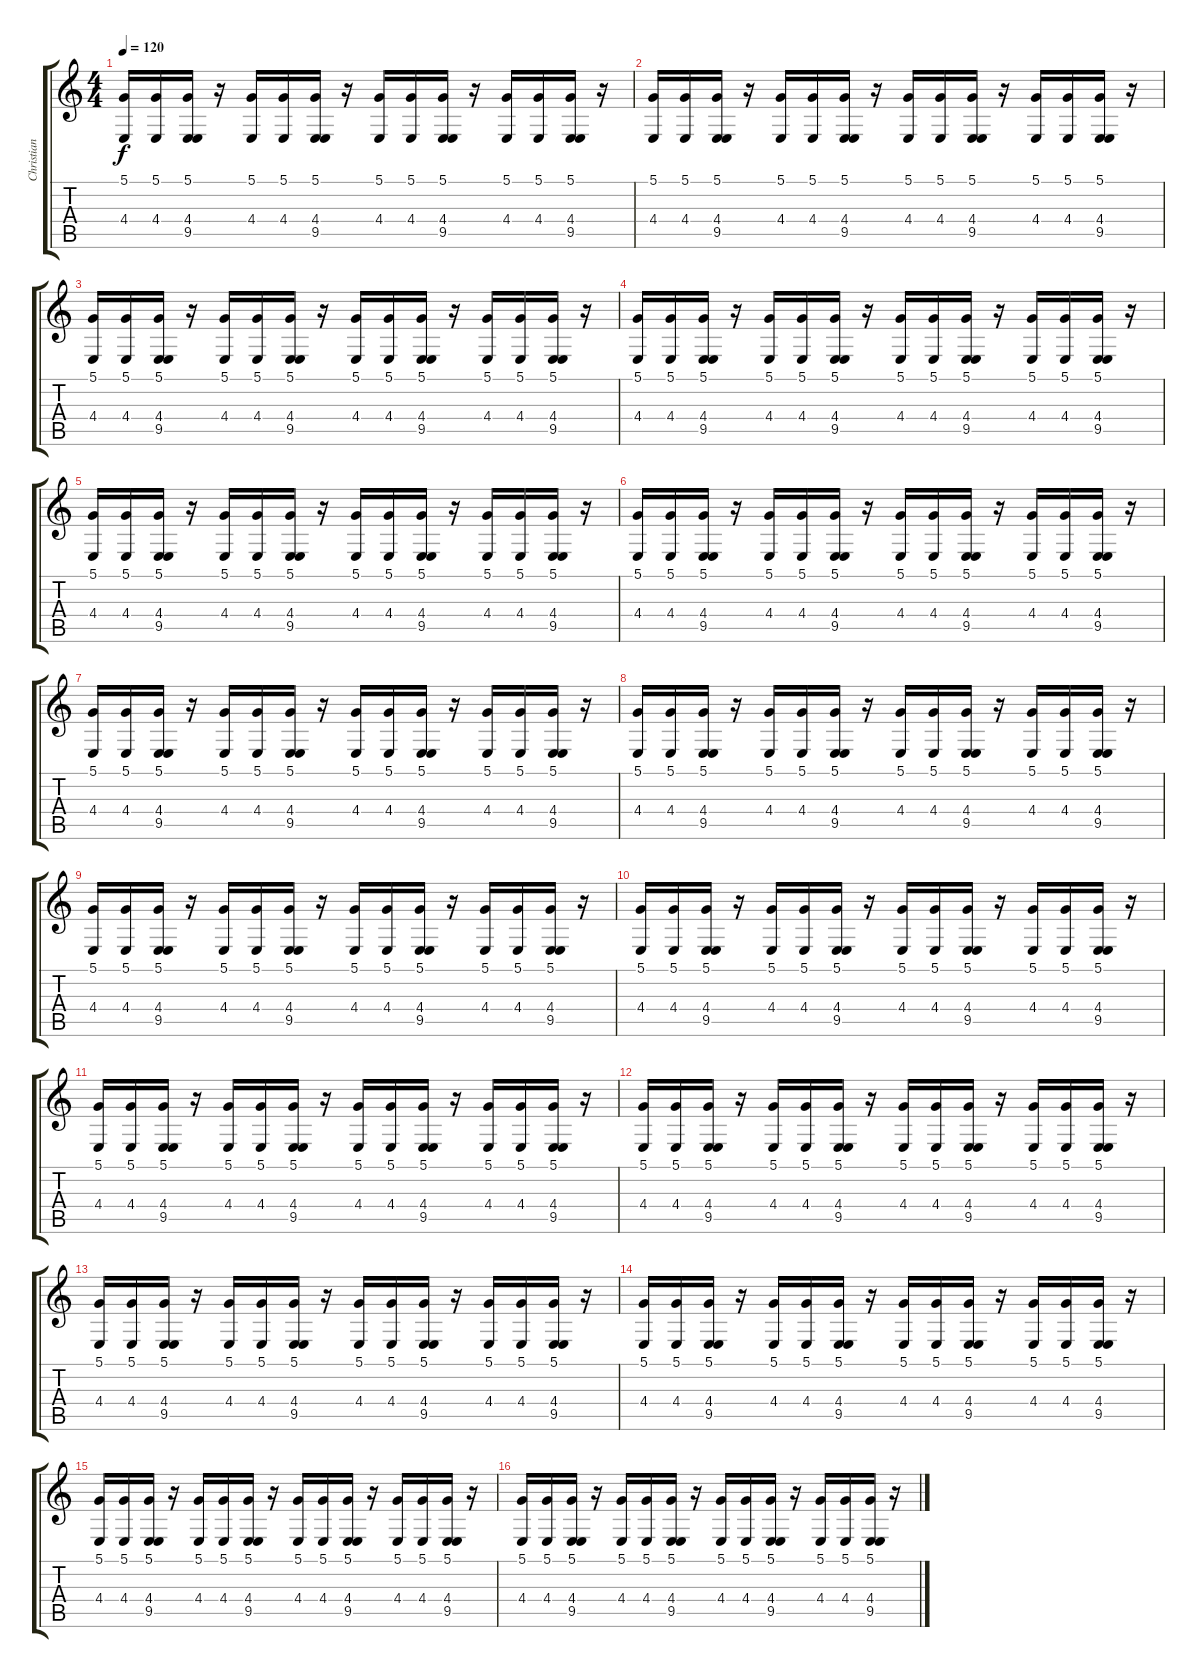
\track ("Christian Lorenz - Keyboard I" "Christian ") {instrument pad3polysynth}
\staff {score tabs}
\tuning (D4 A3 F3 C3 G2 C2) {hide}
\ts (4 4)
\tempo 120
\clef g2
\ks c
(5.1 4.4).16{dy f volume 12 instrument pad3polysynth} (5.1 4.4).16 (5.1 4.4 9.5).16 r.16 (5.1 4.4).16 (5.1 4.4).16 (5.1 4.4 9.5).16 r.16 (5.1 4.4).16 (5.1 4.4).16 (5.1 4.4 9.5).16 r.16 (5.1 4.4).16 (5.1 4.4).16 (5.1 4.4 9.5).16 r.16 |
(5.1 4.4).16 (5.1 4.4).16 (5.1 4.4 9.5).16 r.16 (5.1 4.4).16 (5.1 4.4).16 (5.1 4.4 9.5).16 r.16 (5.1 4.4).16 (5.1 4.4).16 (5.1 4.4 9.5).16 r.16 (5.1 4.4).16 (5.1 4.4).16 (5.1 4.4 9.5).16 r.16 |
(5.1 4.4).16 (5.1 4.4).16 (5.1 4.4 9.5).16 r.16 (5.1 4.4).16 (5.1 4.4).16 (5.1 4.4 9.5).16 r.16 (5.1 4.4).16 (5.1 4.4).16 (5.1 4.4 9.5).16 r.16 (5.1 4.4).16 (5.1 4.4).16 (5.1 4.4 9.5).16 r.16 |
(5.1 4.4).16 (5.1 4.4).16 (5.1 4.4 9.5).16 r.16 (5.1 4.4).16 (5.1 4.4).16 (5.1 4.4 9.5).16 r.16 (5.1 4.4).16 (5.1 4.4).16 (5.1 4.4 9.5).16 r.16 (5.1 4.4).16 (5.1 4.4).16 (5.1 4.4 9.5).16 r.16 |
(5.1 4.4).16 (5.1 4.4).16 (5.1 4.4 9.5).16 r.16 (5.1 4.4).16 (5.1 4.4).16 (5.1 4.4 9.5).16 r.16 (5.1 4.4).16 (5.1 4.4).16 (5.1 4.4 9.5).16 r.16 (5.1 4.4).16 (5.1 4.4).16 (5.1 4.4 9.5).16 r.16 |
(5.1 4.4).16 (5.1 4.4).16 (5.1 4.4 9.5).16 r.16 (5.1 4.4).16 (5.1 4.4).16 (5.1 4.4 9.5).16 r.16 (5.1 4.4).16 (5.1 4.4).16 (5.1 4.4 9.5).16 r.16 (5.1 4.4).16 (5.1 4.4).16 (5.1 4.4 9.5).16 r.16 |
(5.1 4.4).16 (5.1 4.4).16 (5.1 4.4 9.5).16 r.16 (5.1 4.4).16 (5.1 4.4).16 (5.1 4.4 9.5).16 r.16 (5.1 4.4).16 (5.1 4.4).16 (5.1 4.4 9.5).16 r.16 (5.1 4.4).16 (5.1 4.4).16 (5.1 4.4 9.5).16 r.16 |
(5.1 4.4).16 (5.1 4.4).16 (5.1 4.4 9.5).16 r.16 (5.1 4.4).16 (5.1 4.4).16 (5.1 4.4 9.5).16 r.16 (5.1 4.4).16 (5.1 4.4).16 (5.1 4.4 9.5).16 r.16 (5.1 4.4).16 (5.1 4.4).16 (5.1 4.4 9.5).16 r.16 |
(5.1 4.4).16{volume 12 instrument pad3polysynth} (5.1 4.4).16 (5.1 4.4 9.5).16 r.16 (5.1 4.4).16 (5.1 4.4).16 (5.1 4.4 9.5).16 r.16 (5.1 4.4).16 (5.1 4.4).16 (5.1 4.4 9.5).16 r.16 (5.1 4.4).16 (5.1 4.4).16 (5.1 4.4 9.5).16 r.16 |
(5.1 4.4).16 (5.1 4.4).16 (5.1 4.4 9.5).16 r.16 (5.1 4.4).16 (5.1 4.4).16 (5.1 4.4 9.5).16 r.16 (5.1 4.4).16 (5.1 4.4).16 (5.1 4.4 9.5).16 r.16 (5.1 4.4).16 (5.1 4.4).16 (5.1 4.4 9.5).16 r.16 |
(5.1 4.4).16 (5.1 4.4).16 (5.1 4.4 9.5).16 r.16 (5.1 4.4).16 (5.1 4.4).16 (5.1 4.4 9.5).16 r.16 (5.1 4.4).16 (5.1 4.4).16 (5.1 4.4 9.5).16 r.16 (5.1 4.4).16 (5.1 4.4).16 (5.1 4.4 9.5).16 r.16 |
(5.1 4.4).16 (5.1 4.4).16 (5.1 4.4 9.5).16 r.16 (5.1 4.4).16 (5.1 4.4).16 (5.1 4.4 9.5).16 r.16 (5.1 4.4).16 (5.1 4.4).16 (5.1 4.4 9.5).16 r.16 (5.1 4.4).16 (5.1 4.4).16 (5.1 4.4 9.5).16 r.16 |
(5.1 4.4).16 (5.1 4.4).16 (5.1 4.4 9.5).16 r.16 (5.1 4.4).16 (5.1 4.4).16 (5.1 4.4 9.5).16 r.16 (5.1 4.4).16 (5.1 4.4).16 (5.1 4.4 9.5).16 r.16 (5.1 4.4).16 (5.1 4.4).16 (5.1 4.4 9.5).16 r.16 |
(5.1 4.4).16 (5.1 4.4).16 (5.1 4.4 9.5).16 r.16 (5.1 4.4).16 (5.1 4.4).16 (5.1 4.4 9.5).16 r.16 (5.1 4.4).16 (5.1 4.4).16 (5.1 4.4 9.5).16 r.16 (5.1 4.4).16 (5.1 4.4).16 (5.1 4.4 9.5).16 r.16 |
(5.1 4.4).16 (5.1 4.4).16 (5.1 4.4 9.5).16 r.16 (5.1 4.4).16 (5.1 4.4).16 (5.1 4.4 9.5).16 r.16 (5.1 4.4).16 (5.1 4.4).16 (5.1 4.4 9.5).16 r.16 (5.1 4.4).16 (5.1 4.4).16 (5.1 4.4 9.5).16 r.16 |
(5.1 4.4).16 (5.1 4.4).16 (5.1 4.4 9.5).16 r.16 (5.1 4.4).16 (5.1 4.4).16 (5.1 4.4 9.5).16 r.16 (5.1 4.4).16 (5.1 4.4).16 (5.1 4.4 9.5).16 r.16 (5.1 4.4).16 (5.1 4.4).16 (5.1 4.4 9.5).16 r.16
